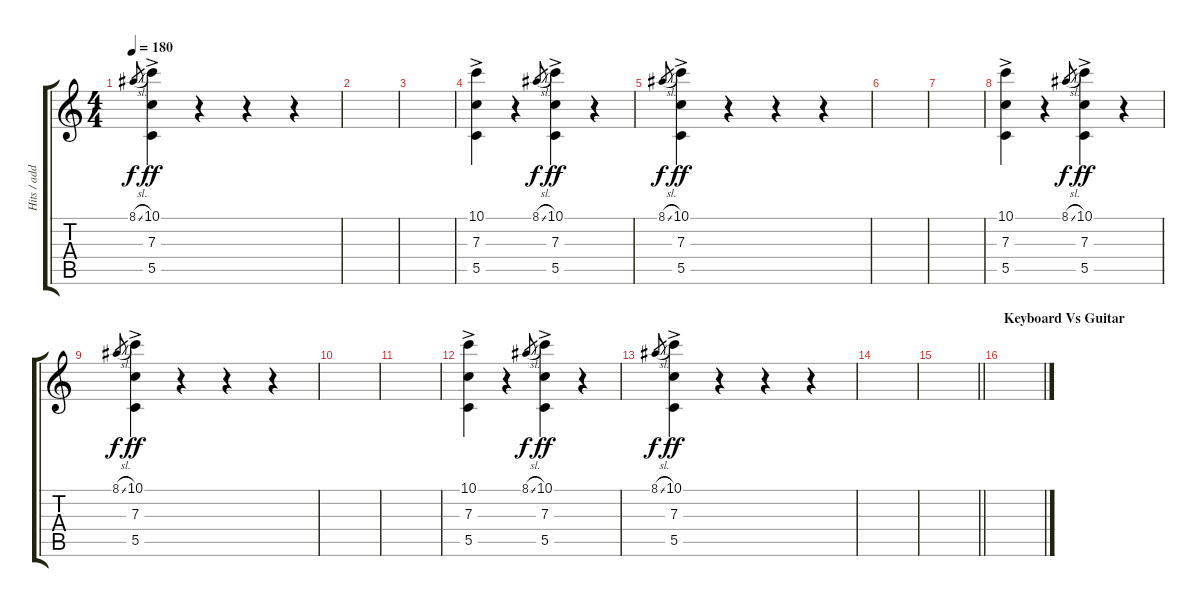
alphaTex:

\track ("Hits / adds" "Hits / add") {instrument distortionguitar}
\staff {score tabs}
\tuning (D4 A3 F3 C3 G2 C2) {hide}
\ts (4 4)
\tempo 180
\clef g2
\ks c
8.1{sl}.8{gr dy f} (10.1{ac} 7.3{ac} 5.5{ac}).4{dy ff} r.4 r.4 r.4 |
|
|
(10.1{ac} 7.3{ac} 5.5{ac}).4 r.4 8.1{sl}.8{gr dy f} (10.1{ac} 7.3{ac} 5.5{ac}).4{dy ff} r.4 |
8.1{sl}.8{gr dy f} (10.1{ac} 7.3{ac} 5.5{ac}).4{dy ff} r.4 r.4 r.4 |
|
|
(10.1{ac} 7.3{ac} 5.5{ac}).4 r.4 8.1{sl}.8{gr dy f} (10.1{ac} 7.3{ac} 5.5{ac}).4{dy ff} r.4 |
8.1{sl}.8{gr dy f} (10.1{ac} 7.3{ac} 5.5{ac}).4{dy ff} r.4 r.4 r.4 |
|
|
(10.1{ac} 7.3{ac} 5.5{ac}).4 r.4 8.1{sl}.8{gr dy f} (10.1{ac} 7.3{ac} 5.5{ac}).4{dy ff} r.4 |
8.1{sl}.8{gr dy f} (10.1{ac} 7.3{ac} 5.5{ac}).4{dy ff} r.4 r.4 r.4 |
|
\barLineRight lightlight
|
\section ("" "Keyboard Vs Guitar")
